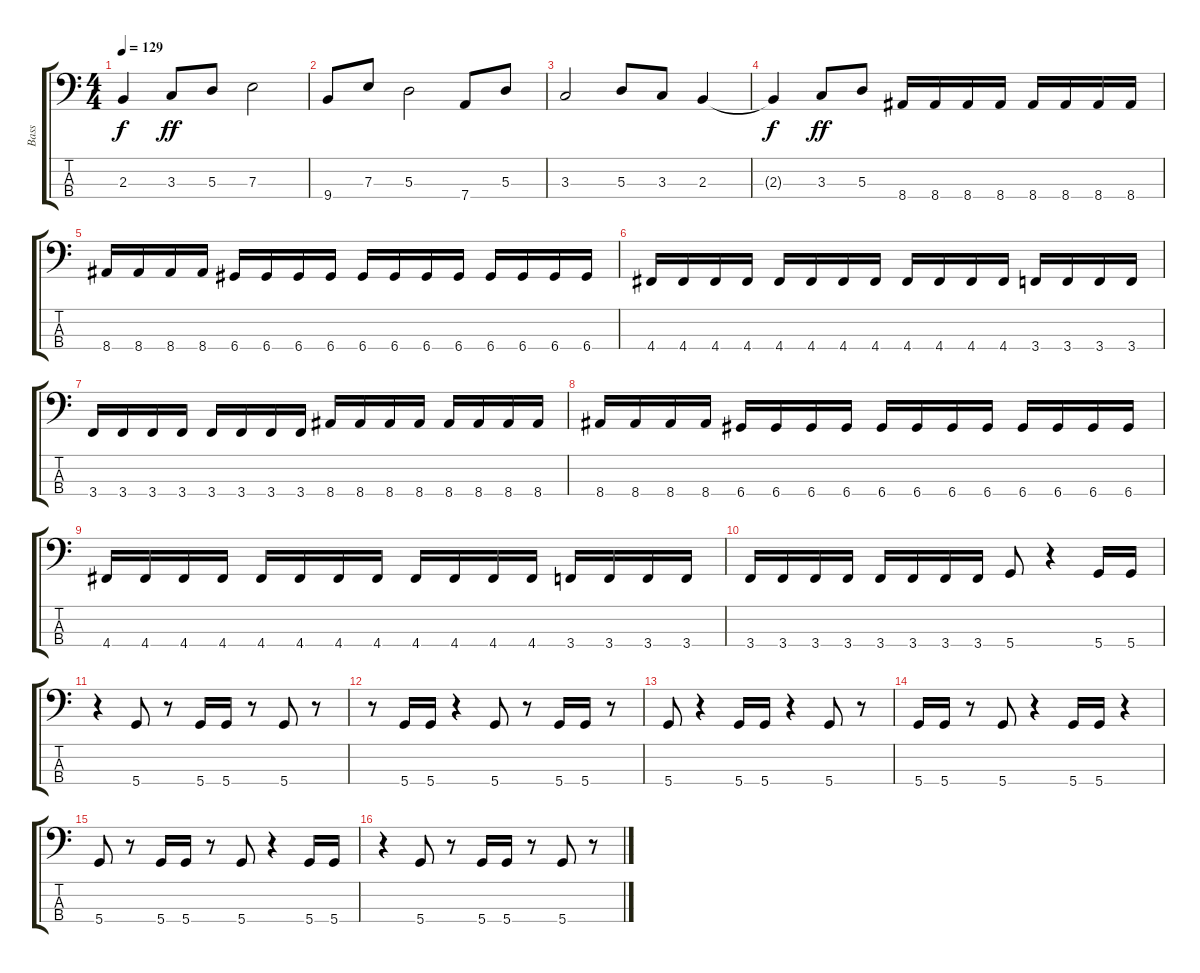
\track ("Bass" "Bass") {instrument electricbasspick}
\staff {score tabs}
\tuning (G2 D2 A1 D1) {hide}
\ts (4 4)
\tempo 129
\clef f4
\ks c
2.3{t}.4{dy f} 3.3.8{dy ff} 5.3.8 7.3.2 |
9.4.8 7.3.8 5.3.2 7.4.8 5.3.8 |
3.3.2 5.3.8 3.3.8 2.3.4 |
2.3{t}.4{dy f} 3.3.8{dy ff} 5.3.8 8.4.16 8.4.16 8.4.16 8.4.16 8.4.16 8.4.16 8.4.16 8.4.16 |
8.4.16 8.4.16 8.4.16 8.4.16 6.4.16 6.4.16 6.4.16 6.4.16 6.4.16 6.4.16 6.4.16 6.4.16 6.4.16 6.4.16 6.4.16 6.4.16 |
4.4.16 4.4.16 4.4.16 4.4.16 4.4.16 4.4.16 4.4.16 4.4.16 4.4.16 4.4.16 4.4.16 4.4.16 3.4.16 3.4.16 3.4.16 3.4.16 |
3.4.16 3.4.16 3.4.16 3.4.16 3.4.16 3.4.16 3.4.16 3.4.16 8.4.16 8.4.16 8.4.16 8.4.16 8.4.16 8.4.16 8.4.16 8.4.16 |
8.4.16 8.4.16 8.4.16 8.4.16 6.4.16 6.4.16 6.4.16 6.4.16 6.4.16 6.4.16 6.4.16 6.4.16 6.4.16 6.4.16 6.4.16 6.4.16 |
4.4.16 4.4.16 4.4.16 4.4.16 4.4.16 4.4.16 4.4.16 4.4.16 4.4.16 4.4.16 4.4.16 4.4.16 3.4.16 3.4.16 3.4.16 3.4.16 |
3.4.16 3.4.16 3.4.16 3.4.16 3.4.16 3.4.16 3.4.16 3.4.16 5.4.8 r.4 5.4.16 5.4.16 |
r.4 5.4.8 r.8 5.4.16 5.4.16 r.8 5.4.8 r.8 |
r.8 5.4.16 5.4.16 r.4 5.4.8 r.8 5.4.16 5.4.16 r.8 |
5.4.8 r.4 5.4.16 5.4.16 r.4 5.4.8 r.8 |
5.4.16 5.4.16 r.8 5.4.8 r.4 5.4.16 5.4.16 r.4 |
5.4.8 r.8 5.4.16 5.4.16 r.8 5.4.8 r.4 5.4.16 5.4.16 |
r.4 5.4.8 r.8 5.4.16 5.4.16 r.8 5.4.8 r.8
